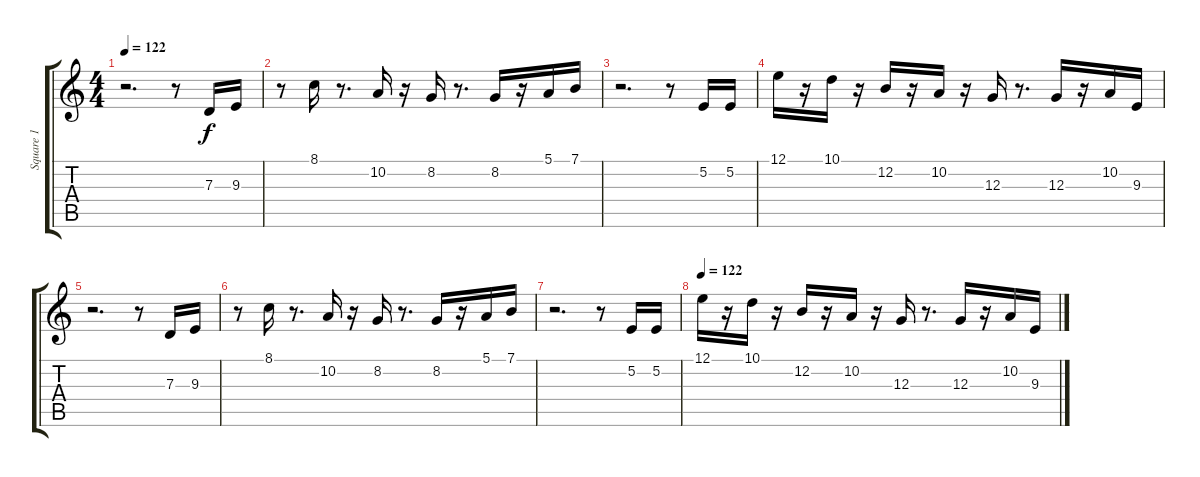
\track ("Square 1" "Square 1") {instrument lead1square}
\staff {score tabs}
\tuning (E4 B3 G3 D3 A2 E2) {hide}
\ts (4 4)
\tempo 122
\clef g2
\ks c
r.2{d dy f} r.8 7.3.16{volume 10} 9.3.16{volume 9} |
r.8 8.1.16{volume 9} r.8{d} 10.2.16{volume 9} r.16 8.2.16{volume 9} r.8{d} 8.2.16{volume 8} r.16 5.1.16{volume 8} 7.1.16 |
r.2{d} r.8 5.2.16{volume 7} 5.2.16{volume 7} |
12.1.16{volume 7} r.16 10.1.16{volume 6} r.16 12.2.16{volume 6} r.16 10.2.16{volume 6} r.16 12.3.16{volume 6} r.8{d} 12.3.16{volume 6} r.16 10.2.16{volume 6} 9.3.16{volume 5} |
r.2{d} r.8 7.3.16{volume 4} 9.3.16{volume 4} |
r.8 8.1.16{volume 4} r.8{d} 10.2.16{volume 4} r.16 8.2.16{volume 3} r.8{d} 8.2.16{volume 3} r.16 5.1.16{volume 3} 7.1.16{volume 3} |
r.2{d} r.8 5.2.16{volume 2} 5.2.16 |
\tempo 122
12.1.16{volume 1} r.16 10.1.16{volume 1} r.16 12.2.16{volume 1} r.16 10.2.16{volume 1} r.16 12.3.16{volume 1} r.8{d} 12.3.16{volume 0} r.16 10.2.16{volume 0} 9.3.16{volume 0}
